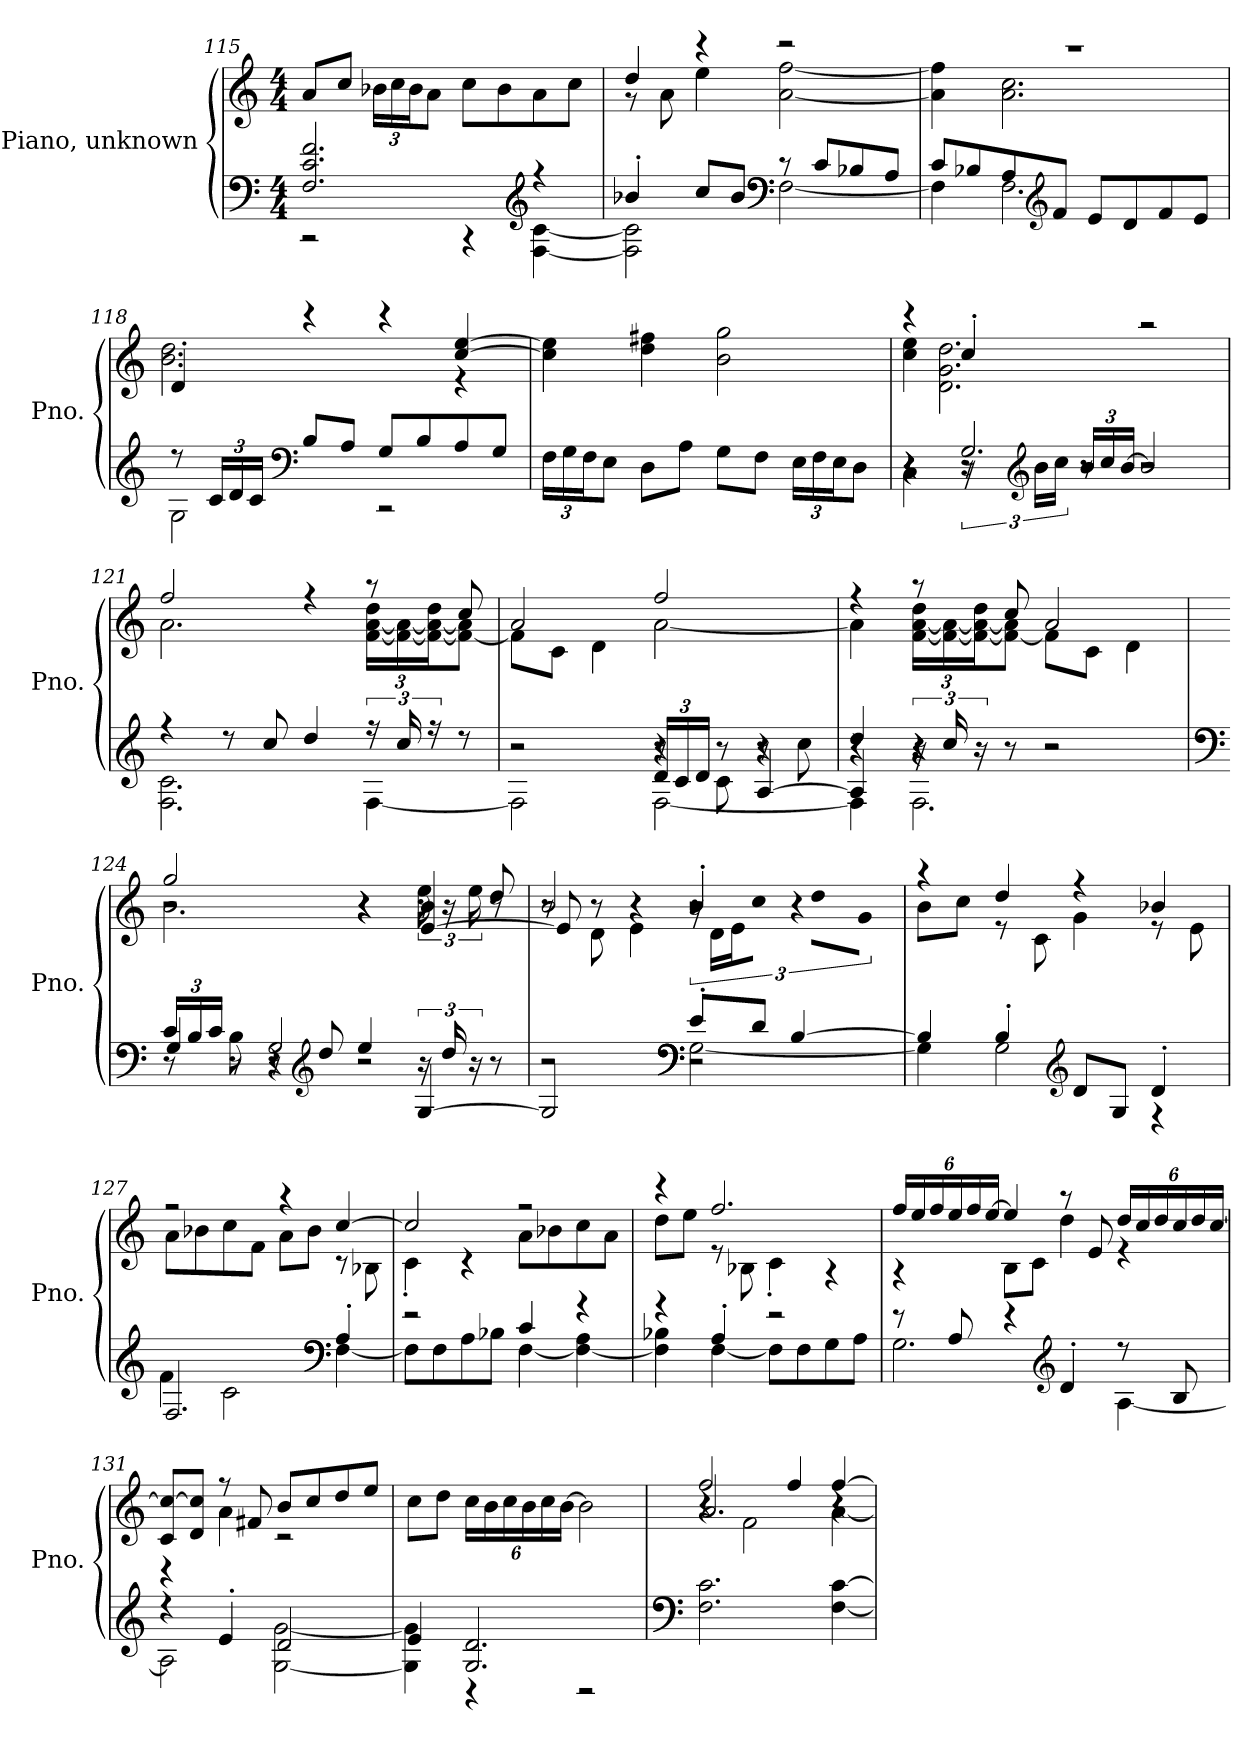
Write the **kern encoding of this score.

**kern	**kern
*part1	*part1
*staff2	*staff1
*I"Piano, unknown	*
*I'Pno.	*
*clefF4	*clefG2
*k[]	*k[]
*M4/4	*M4/4
=115	=115
*^	*
2.F/ 2.c/ 2.f/	2r	8a/L
.	.	8cc/J
*	*	*Xbrackettup
.	.	24b-X\LL
.	.	24cc\
.	.	24b-\J
.	.	8a\J
.	4r	8cc\L
.	.	8b-\
*clefG2	*	*
4r	[4F\ [4c\	8a\
.	.	8cc\J
!!LO:LB:g=z
=116	=116	=116
*	*	*^
4b-X'/	2F\] 2c\]	4dd/	8r
.	.	.	8a\
8cc/L	.	4r	4ee\
8b-/J	.	.	.
*clefF4	*	*	*
8r	[2F\	2r	[2a\ [2ff\
8c/L	.	.	.
8B-X/	.	.	.
8A/J	.	.	.
=117	=117	=117	=117
8c/L	4F\]	1r	4a\] 4ff\]
8B-X/	.	.	.
8A/	2.F\	.	2.a\ 2.cc\
*clefG2	*	*	*
8f/J	.	.	.
8e/L	.	.	.
8d/	.	.	.
8f/	.	.	.
8e/J	.	.	.
=118	=118	=118	=118
8r	2G\	4d'/	2.b\ 2.dd\
*Xbrackettup	*	*	*
24c/LL	.	.	.
24d/	.	.	.
24c/JJ	.	.	.
*clefF4	*	*	*
8B/L	.	4r	.
8A/J	.	.	.
8G/L	2r	4r	.
8B/	.	.	.
8A/	.	[4cc/ [4ee/	4r
8G/J	.	.	.
*v	*v	*	*
*	*v	*v
!!LO:PB:g=z
=119	=119
24F\LL	4cc\] 4ee\]
24G\	.
24F\J	.
8E\J	.
8D\L	4dd\ 4ff#X\
8A\J	.
8G\L	2b\ 2gg\
8F\J	.
24E\LL	.
24F\	.
24E\J	.
8D\J	.
=120	=120
*^	*^
*	*^	*	*
4r	4C\	4r	4r	4cc\ 4ee\
*	*brackettup	*	*	*
8r	24r	2.G/	4cc'/	2.d\ 2.g\ 2.dd\
*clefG2	*	*	*	*
.	24b\LL	.	.	.
.	24cc\JJ	.	.	.
*Xbrackettup	*	*	*	*
24b/LL	8r	.	.	.
24cc/	.	.	.	.
[24b/JJ	.	.	.	.
2b/]	2r	.	2r	.
*	*v	*v	*	*
=121	=121	=121	=121
4r	2.F\ 2.c\	2ff/	2.a\
8r	.	.	.
8cc/	.	.	.
4dd/	.	4r	.
*brackettup	*	*	*
24r	[4F\	8r	[24f\ [24a\ 24dd\LL
24cc/	.	.	24f\_ 24a\_
24r	.	.	24f\_ 24a\_ 24dd\J
8r	.	8cc/	8f\_ 8a\]J
=122	=122	=122	=122
*^	*^	*	*
2r	2F\]	2r	2r	2a/	8f\L]
.	.	.	.	.	8c\J
.	.	.	.	.	4d\
*Xbrackettup	*	*	*	*	*
24d/LL	8r	4r	[2F\	2ff/	[2a\
24c/	.	.	.	.	.
24d/JJ	.	.	.	.	.
8r	8c\	.	.	.	.
4r	8r	[4A/	.	.	.
.	8cc\	.	.	.	.
!!LO:LB:g=z	!!
=123	=123	=123	=123	=123	=123
4dd/	4r	4A/]	4F\]	4r	4a\]
*brackettup	*	*	*	*	*
24r	2.F\	4r	4r	8r	[24f\ [24a\ 24dd\LL
24cc/	.	.	.	.	24f\_ 24a\_
24r	.	.	.	.	24f\_ 24a\_ 24dd\J
8r	.	.	.	8cc/	8f\_ 8a\]J
2r	.	2r	2r	2a/	8f\L]
.	.	.	.	.	8c\J
.	.	.	.	.	4d\
*v	*v	*v	*v	*	*
*	*v	*v
=124	=124
*clefF4	*
*Xbrackettup	*
*^	*^
*	*^	*	*^
24c/LL	8r	4G/	2gg/	2.b\	2r
24B/	.	.	.	.	.
24c/JJ	.	.	.	.	.
8r	8B\	.	.	.	.
8r	4r	2G/	.	.	.
*clefG2	*	*	*	*	*
8dd/	.	.	.	.	.
4ee/	2r	.	4r	.	4r
*brackettup	*	*	*	*brackettup	*
24r	.	[4G/	8r	24ee\	[4e/ 4b/
24dd/	.	.	.	24r	.
24r	.	.	.	24ee\	.
8r	.	.	8dd/	8r	.
=125	=125	=125	=125	=125	=125
2r	2r	2G/]	2b/	8r	8e/]
.	.	.	.	8d\	8r
.	.	.	.	4e\	4r
*clefF4	*	*	*	*	*
8e'/L	[2G\	2r	4b'/	24r	2r
.	.	.	.	24d\LL	.
.	.	.	.	24e\J	.
8d/J	.	.	.	8cc\J	.
[4B/	.	.	4r	8dd\L	.
.	.	.	.	8g\J	.
*	*v	*v	*	*	*
*	*	*	*v	*v
!!LO:LB:g=z
=126	=126	=126	=126
4B/]	4G\]	4r	8b\L
.	.	.	8cc\J
4B'/	2G\	4dd/	8r
.	.	.	8c\
*clefG2	*	*	*
8d/L	.	4r	4g\
8G/J	.	.	.
4d'/	4r	4b-X/	8r
.	.	.	8e\
=127	=127	=127	=127
2.F/	4f\	2r	8a\L
.	.	.	8b-X\
.	2c\	.	8cc\
.	.	.	8f\J
.	.	4r	8a\L
.	.	.	8b-\J
*clefF4	*	*	*
4A'/	[4F\	[4cc/	8r
.	.	.	8B-X\
=128	=128	=128	=128
2r	8F\L]	2cc/]	4c'\
.	8F\	.	.
.	8A\	.	4r
.	8B-X\J	.	.
4c/	[4F\	2r	8a\L
.	.	.	8b-X\
4r	4F\_ 4A\	.	8cc\
.	.	.	8a\J
=129	=129	=129	=129
4r	4F\] 4B-X\	4r	8dd\L
.	.	.	8ee\J
4A'/	[4F\	2.ff/	8r
.	.	.	8B-X\
2r	8F\L]	.	4c'\
.	8F\	.	.
.	8G\	.	4r
.	8A\J	.	.
!!LO:LB:g=z	!!
=130	=130	=130	=130
*	*	*Xbrackettup	*
8r	2.G\	24ff/LL	4r
.	.	24ee/	.
.	.	24ff/	.
8A/	.	24ee/	.
.	.	24ff/	.
.	.	[24ee/JJ	.
4r	.	4ee/]	8B\L
.	.	.	8c\J
*clefG2	*	*	*
4d'/	.	8r	4dd\
.	.	8e/	.
8r	[4A\	24dd/LL	4r
.	.	24cc/	.
.	.	24dd/	.
8B/	.	24cc/	.
.	.	24dd/	.
.	.	[24cc/JJ	.
=131	=131	=131	=131
4r	2A\]	8c/ 8cc/_L	4r
.	.	8d/ 8cc/]J	.
4e'/	.	8r	4a\
.	.	8f#X/	.
2d/	[2G\ [2g\	8b/L	2r
.	.	8cc/	.
.	.	8dd/	.
.	.	8ee/J	.
*	*	*v	*v
=132	=132	=132
4e/	4G\] 4g\]	8cc\L
.	.	8dd\J
2.G/ 2.d/	4r	24cc\LL
.	.	24b\
.	.	24cc\
.	.	24b\
.	.	24cc\
.	.	[24b\JJ
.	2r	2b\]
*v	*v	*
=133	=133
*clefF4	*
*	*^
*	*	*^
2.F\ 2.c\	2ff/	4r	2.a/
.	.	2f\	.
.	4ff/	.	.
[4F\ [4c\	[4ff/	[4a\	4r
*	*v	*v	*v
=	=
*-	*-
